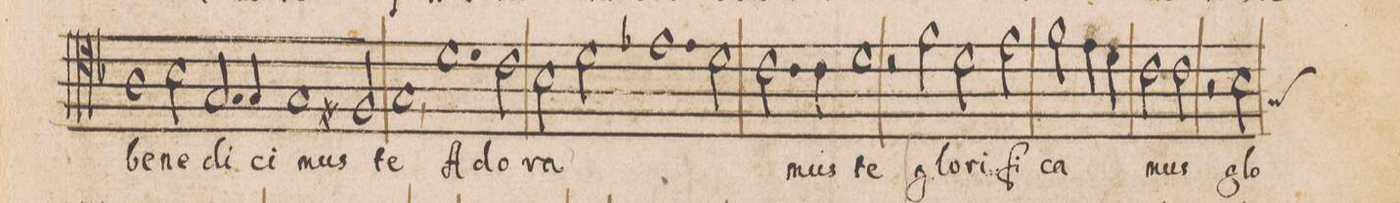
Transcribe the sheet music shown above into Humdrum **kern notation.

**kern	**text
*I"TENOR	*
*clefC4	*
*k[b-]	*
*met(C|)	*
*M2/1	*
1A	be-
=11-	=11-
2B-\	-ne-
2.G/	-di-
4G/	-ci-
1G/	-mus
=12-	=12-
2F#X/	.
1G,	te
=13-	=13-
1.d	A-
2c\	-do-
=14-	=14-
2B-\	-ra-
2d\	.
1.e-X	.
=15-	=15-
2d\	.
2.c\	.
4c\	-mus
=16-	=16-
1d	te
2r	.
2f\	glo-
=17-	=17-
2d\	-ri-
2e\	fi-
2f\	-ca-
4e\	.
4d\	.
=18-	=18-
2c\	.
2c\	-mus
2r	.
*custos:G	*
2B-\	glo-
=19-	=19-
*-	*-
